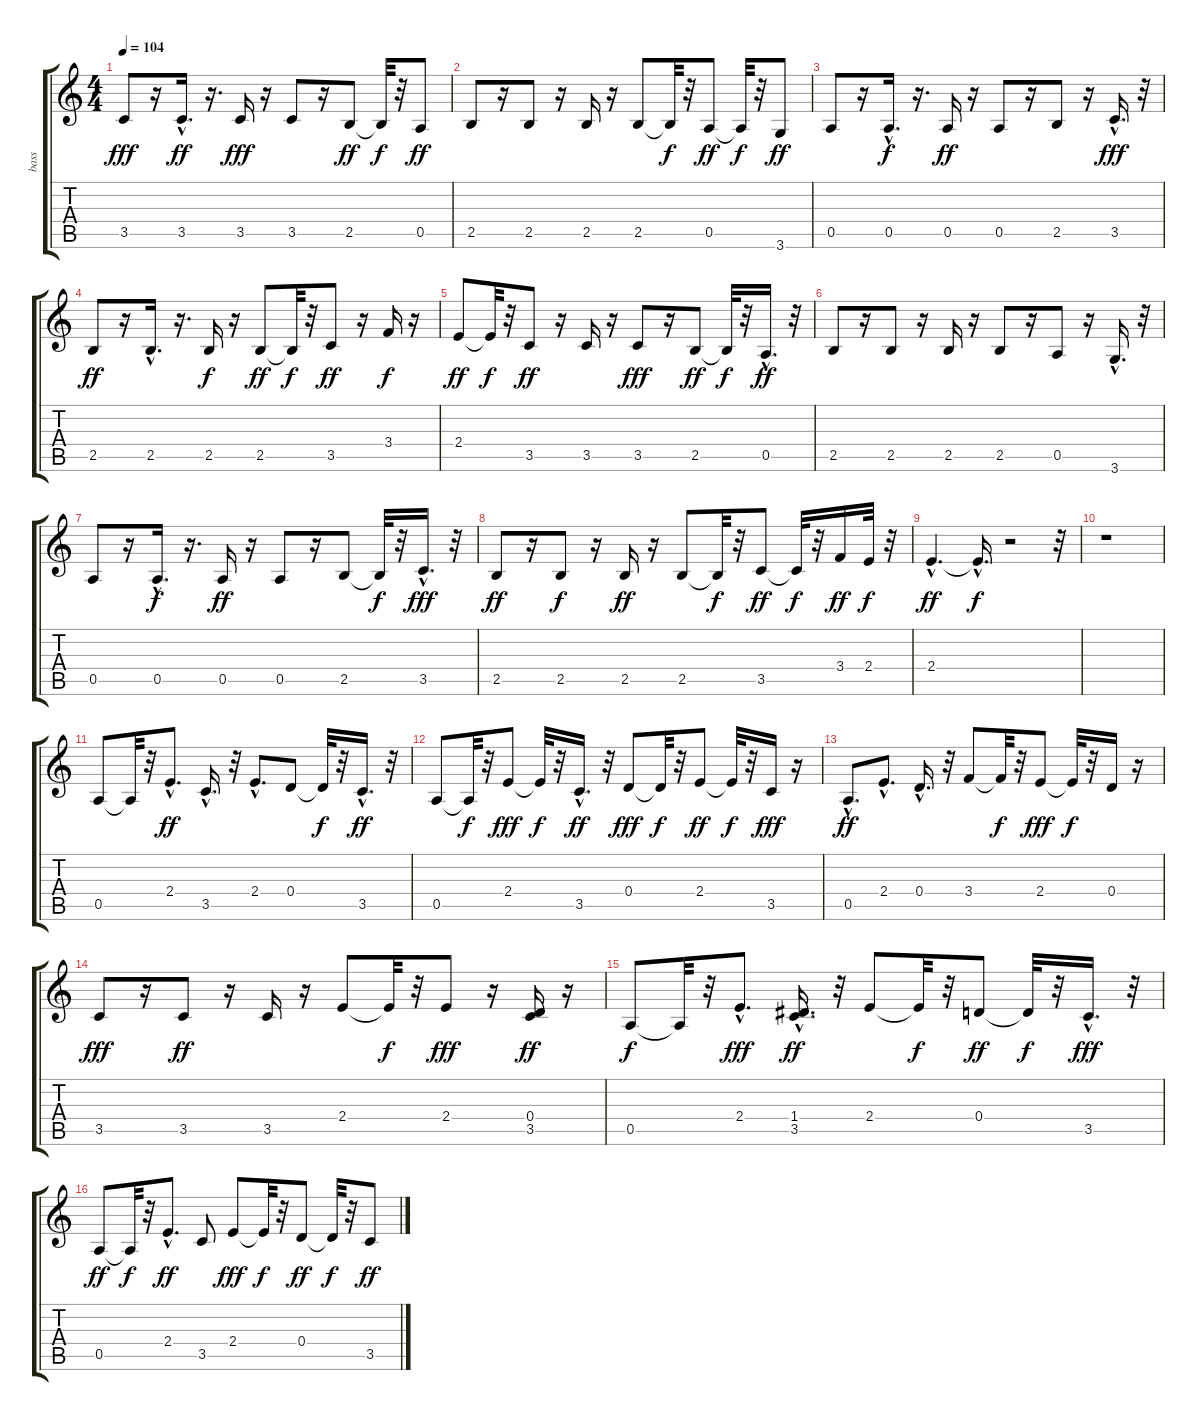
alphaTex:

\track ("bass" "bass") {instrument electricbassfinger}
\staff {score tabs}
\tuning (E4 B3 G3 D3 A2 E2) {hide}
\ts (4 4)
\tempo 104
\clef g2
\ks c
3.5.8{dy fff} r.16 3.5{hac}.16{d dy ff} r.16{d} 3.5.16{dy fff} r.16 3.5.8 r.16 2.5.8{dy ff} 2.5{t}.32{dy f} r.32 0.5.8{dy ff} |
2.5.8 r.16 2.5.8 r.16 2.5.16 r.16 2.5.8 2.5{t}.32{dy f} r.32 0.5.8{dy ff} 0.5{t}.32{dy f} r.32 3.6.8{dy ff} |
0.5.8 r.16 0.5{hac}.16{d dy f} r.16{d} 0.5.16{dy ff} r.16 0.5.8 r.16 2.5.8 r.16 3.5{hac}.16{d dy fff} r.32 |
2.5.8{dy ff} r.16 2.5{hac}.16{d} r.16{d} 2.5.16{dy f} r.16 2.5.8{dy ff} 2.5{t}.32{dy f} r.32 3.5.8{dy ff} r.16 3.4.16{dy f} r.16 |
2.4.8{dy ff} 2.4{t}.32{dy f} r.32 3.5.8{dy ff} r.16 3.5.16 r.16 3.5.8{dy fff} r.16 2.5.8{dy ff} 2.5{t}.32{dy f} r.32 0.5{hac}.16{d dy ff} r.32 |
2.5.8 r.16 2.5.8 r.16 2.5.16 r.16 2.5.8 r.16 0.5.8 r.16 3.6{hac}.16{d} r.32 |
0.5.8 r.16 0.5{hac}.16{d dy f} r.16{d} 0.5.16{dy ff} r.16 0.5.8 r.16 2.5.8 2.5{t}.32{dy f} r.32 3.5{hac}.16{d dy fff} r.32 |
2.5.8{dy ff} r.16 2.5.8{dy f} r.16 2.5.16{dy ff} r.16 2.5.8 2.5{t}.32{dy f} r.32 3.5.8{dy ff} 3.5{t}.32{dy f} r.32 3.4.16{dy ff} 2.4.32{dy f} r.32 |
2.4{hac}.4{d dy ff} 2.4{hac t}.16{d dy f} r.2 r.32 |
r.1 |
0.5.8 0.5{t}.32 r.32 2.4{hac}.8{d dy ff} 3.5{hac}.16{d} r.32 2.4{hac}.8{d} 0.4.8 0.4{t}.32{dy f} r.32 3.5{hac}.16{d dy ff} r.32 |
0.5.8 0.5{t}.32{dy f} r.32 2.4.8{dy fff} 2.4{t}.32{dy f} r.32 3.5{hac}.16{d dy ff} r.32 0.4.8{dy fff} 0.4{t}.32{dy f} r.32 2.4.8{dy ff} 2.4{t}.32{dy f} r.32 3.5.16{dy fff} r.16 |
0.5{hac}.8{d dy ff} 2.4{hac}.8{d} 0.4{hac}.16{d} r.32 3.4.8 3.4{t}.32{dy f} r.32 2.4.8{dy fff} 2.4{t}.32{dy f} r.32 0.4.16 r.16 |
3.5.8{dy fff} r.16 3.5.8{dy ff} r.16 3.5.16 r.16 2.4.8 2.4{t}.32{dy f} r.32 2.4.8{dy fff} r.16 (0.4 3.5).16{dy ff} r.16 |
0.5.8{dy f} 0.5{t}.32 r.32 2.4{hac}.8{d dy fff} (1.4 3.5{hac}).16{d dy ff} r.32 2.4.8 2.4{t}.32{dy f} r.32 0.4.8{dy ff} 0.4{t}.32{dy f} r.32 3.5{hac}.16{d dy fff} r.32 |
0.5.8{dy ff} 0.5{t}.32{dy f} r.32 2.4{hac}.8{d dy ff} 3.5.8 2.4.8{dy fff} 2.4{t}.32{dy f} r.32 0.4.8{dy ff} 0.4{t}.32{dy f} r.32 3.5.8{dy ff}
